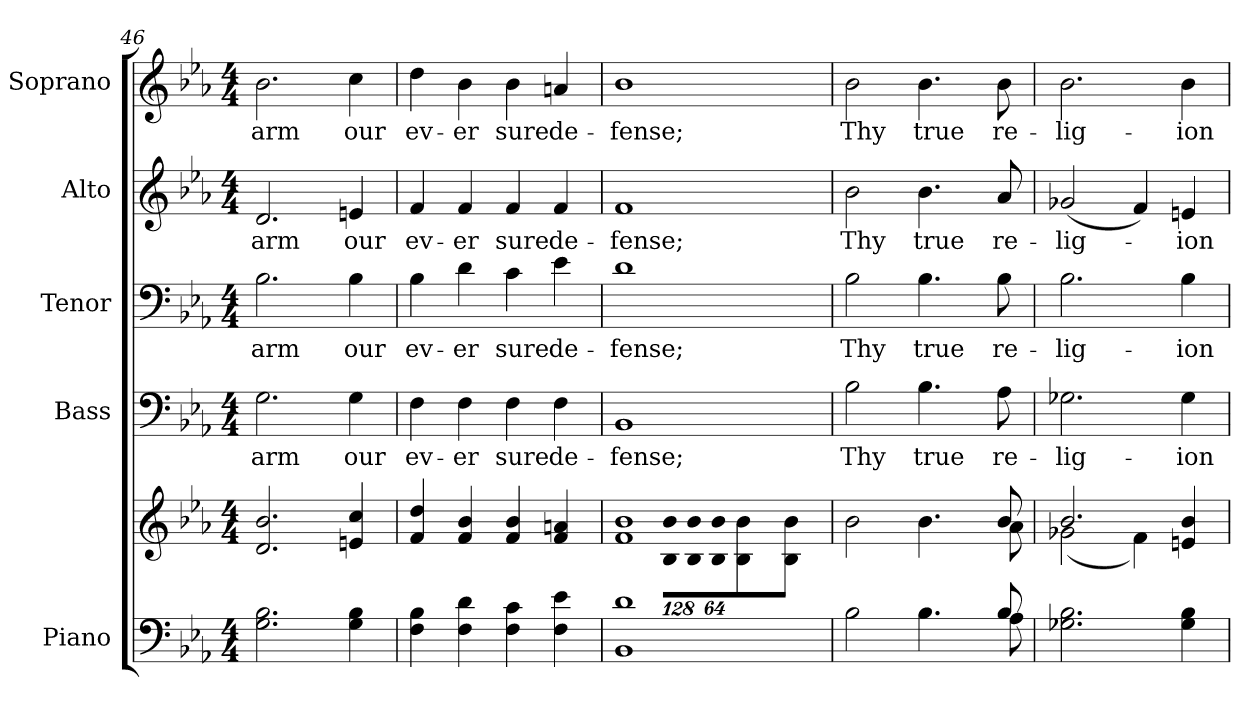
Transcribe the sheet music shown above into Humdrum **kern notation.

**kern	**kern	**kern	**text	**kern	**text	**kern	**text	**kern	**text
*part5	*part5	*part4	*part4	*part3	*part3	*part2	*part2	*part1	*part1
*staff6	*staff5	*staff4	*staff4	*staff3	*staff3	*staff2	*staff2	*staff1	*staff1
*I"Piano	*	*I"Bass	*	*I"Tenor	*	*I"Alto	*	*I"Soprano	*
*I'Pno.	*	*I'B.	*	*I'T.	*	*I'A.	*	*I'S.	*
!!LO:PB:g=z
*clefF4	*clefG2	*clefF4	*	*clefF4	*	*clefG2	*	*clefG2	*
*k[b-e-a-]	*k[b-e-a-]	*k[b-e-a-]	*	*k[b-e-a-]	*	*k[b-e-a-]	*	*k[b-e-a-]	*
*E-:	*E-:	*E-:	*	*E-:	*	*E-:	*	*E-:	*
*M4/4	*M4/4	*M4/4	*	*M4/4	*	*M4/4	*	*M4/4	*
=46	=46	=46	=46	=46	=46	=46	=46	=46	=46
!	!	!	!LO:LY:b:color=#000000	!	!	!	!	!	!
!	!	!	!	!	!LO:LY:b:color=#000000	!	!	!	!
!	!	!	!	!	!	!	!LO:LY:b:color=#000000	!	!
!	!	!	!	!	!	!	!	!	!LO:LY:b:color=#000000
2.Gi\ 2.B-i	2.di/ 2.b-i	2.Gi\	arm	2.B-i\	arm	2.di/	arm	2.b-i\	arm
!	!	!	!LO:LY:b:color=#000000	!	!	!	!	!	!
!	!	!	!	!	!LO:LY:b:color=#000000	!	!	!	!
!	!	!	!	!	!	!	!LO:LY:b:color=#000000	!	!
!	!	!	!	!	!	!	!	!	!LO:LY:b:color=#000000
4Gi\ 4B-i	4eni/ 4cci	4Gi\	our	4B-i\	our	4eni/	our	4cci\	our
=47	=47	=47	=47	=47	=47	=47	=47	=47	=47
!	!	!	!LO:LY:b:color=#000000	!	!	!	!	!	!
!	!	!	!	!	!LO:LY:b:color=#000000	!	!	!	!
!	!	!	!	!	!	!	!LO:LY:b:color=#000000	!	!
!	!	!	!	!	!	!	!	!	!LO:LY:b:color=#000000
4Fi\ 4B-i	4fi/ 4ddi	4Fi\	ev-	4B-i\	ev-	4fi/	ev-	4ddi\	ev-
!	!	!	!LO:LY:b:color=#000000	!	!	!	!	!	!
!	!	!	!	!	!LO:LY:b:color=#000000	!	!	!	!
!	!	!	!	!	!	!	!LO:LY:b:color=#000000	!	!
!	!	!	!	!	!	!	!	!	!LO:LY:b:color=#000000
4Fi\ 4di	4fi/ 4b-i	4Fi\	-er	4di\	-er	4fi/	-er	4b-i\	-er
!	!	!	!LO:LY:b:color=#000000	!	!	!	!	!	!
!	!	!	!	!	!LO:LY:b:color=#000000	!	!	!	!
!	!	!	!	!	!	!	!LO:LY:b:color=#000000	!	!
!	!	!	!	!	!	!	!	!	!LO:LY:b:color=#000000
4Fi\ 4ci	4fi/ 4b-i	4Fi\	sure	4ci\	sure	4fi/	sure	4b-i\	sure
!	!	!	!LO:LY:b:color=#000000	!	!	!	!	!	!
!	!	!	!	!	!LO:LY:b:color=#000000	!	!	!	!
!	!	!	!	!	!	!	!LO:LY:b:color=#000000	!	!
!	!	!	!	!	!	!	!	!	!LO:LY:b:color=#000000
4Fi\ 4e-i	4fi/ 4ani	4Fi\	de-	4e-i\	de-	4fi/	de-	4ani/	de-
=48	=48	=48	=48	=48	=48	=48	=48	=48	=48
*	*^	*	*	*	*	*	*	*	*
!	!	!	!	!LO:LY:b:color=#000000	!	!	!	!	!	!
!	!	!	!	!	!	!LO:LY:b:color=#000000	!	!	!	!
!	!	!	!	!	!	!	!	!LO:LY:b:color=#000000	!	!
!	!	!	!	!	!	!	!	!	!	!LO:LY:b:color=#000000
1BB-i 1di	1fi 1b-i	4ryy	1BB-i	-fense;	1di	-fense;	1fi	-fense;	1b-i	-fense;
*	*	*Xbrackettup	*	*	*	*	*	*	*	*
!	!	!LO:N:vis=8	!	!	!	!	!	!	!	!
.	.	1024%85B-i\ 1024%85b-iL	.	.	.	.	.	.	.	.
!	!	!LO:N:vis=8	!	!	!	!	!	!	!	!
.	.	1024%85B-i\ 1024%85b-i	.	.	.	.	.	.	.	.
!	!	!LO:N:vis=8	!	!	!	!	!	!	!	!
.	.	512%43B-i\ 512%43b-iJ	.	.	.	.	.	.	.	.
.	.	4B-i\ 4b-i	.	.	.	.	.	.	.	.
.	.	4B-i\ 4b-i	.	.	.	.	.	.	.	.
!!LO:PB:g=z
=49	=49	=49	=49	=49	=49	=49	=49	=49	=49	=49
*^	*	*	*	*	*	*	*	*	*	*
!	!	!	!	!	!LO:LY:b:color=#000000	!	!	!	!	!	!
!	!	!	!	!	!	!	!LO:LY:b:color=#000000	!	!	!	!
!	!	!	!	!	!	!	!	!	!LO:LY:b:color=#000000	!	!
!	!	!	!	!	!	!	!	!	!	!	!LO:LY:b:color=#000000
2B-i\	2ryy	2b-i\	2ryy	2B-i\	Thy	2B-i\	Thy	2b-i\	Thy	2b-i\	Thy
!	!	!	!	!	!LO:LY:b:color=#000000	!	!	!	!	!	!
!	!	!	!	!	!	!	!LO:LY:b:color=#000000	!	!	!	!
!	!	!	!	!	!	!	!	!	!LO:LY:b:color=#000000	!	!
!	!	!	!	!	!	!	!	!	!	!	!LO:LY:b:color=#000000
4.B-i\	4ryy	4.b-i\	4ryy	4.B-i\	true	4.B-i\	true	4.b-i\	true	4.b-i\	true
.	8ryy	.	8ryy	.	.	.	.	.	.	.	.
!	!	!	!	!	!LO:LY:b:color=#000000	!	!	!	!	!	!
!	!	!	!	!	!	!	!LO:LY:b:color=#000000	!	!	!	!
!	!	!	!	!	!	!	!	!	!LO:LY:b:color=#000000	!	!
!	!	!	!	!	!	!	!	!	!	!	!LO:LY:b:color=#000000
8B-i/	8A-i\	8b-i/	8a-i\	8A-i\	re-	8B-i\	re-	8a-i/	re-	8b-i\	re-
*v	*v	*	*	*	*	*	*	*	*	*	*
=50	=50	=50	=50	=50	=50	=50	=50	=50	=50	=50
*^	*	*	*	*	*	*	*	*	*	*
!	!	!	!	!	!LO:LY:b:color=#000000	!	!	!	!	!	!
*v	*v	*	*	*	*	*	*	*	*	*	*
*^	*	*	*	*	*	*	*	*	*	*
!	!	!	!	!	!	!	!LO:LY:b:color=#000000	!	!	!	!
*v	*v	*	*	*	*	*	*	*	*	*	*
*^	*	*	*	*	*	*	*	*	*	*
!	!	!	!	!	!	!	!	!	!LO:LY:b:color=#000000	!	!
*v	*v	*	*	*	*	*	*	*	*	*	*
*^	*	*	*	*	*	*	*	*	*	*
!	!	!	!	!	!	!	!	!	!	!	!LO:LY:b:color=#000000
*v	*v	*	*	*	*	*	*	*	*	*	*
2.G-Xi\ 2.B-i	2.b-i/	(2g-Xi\	2.G-Xi\	-lig-	2.B-i\	-lig-	(2g-Xi/	-lig-	2.b-i\	-lig-
.	.	4fi\)	.	.	.	.	4fi/)	.	.	.
!	!	!	!	!LO:LY:b:color=#000000	!	!	!	!	!	!
!	!	!	!	!	!	!LO:LY:b:color=#000000	!	!	!	!
!	!	!	!	!	!	!	!	!LO:LY:b:color=#000000	!	!
!	!	!	!	!	!	!	!	!	!	!LO:LY:b:color=#000000
4G-i\ 4B-i	4eni/ 4b-i	4ryy	4G-i\	-ion	4B-i\	-ion	4eni/	-ion	4b-i\	-ion
*	*v	*v	*	*	*	*	*	*	*	*
=	=	=	=	=	=	=	=	=	=
*-	*-	*-	*-	*-	*-	*-	*-	*-	*-
